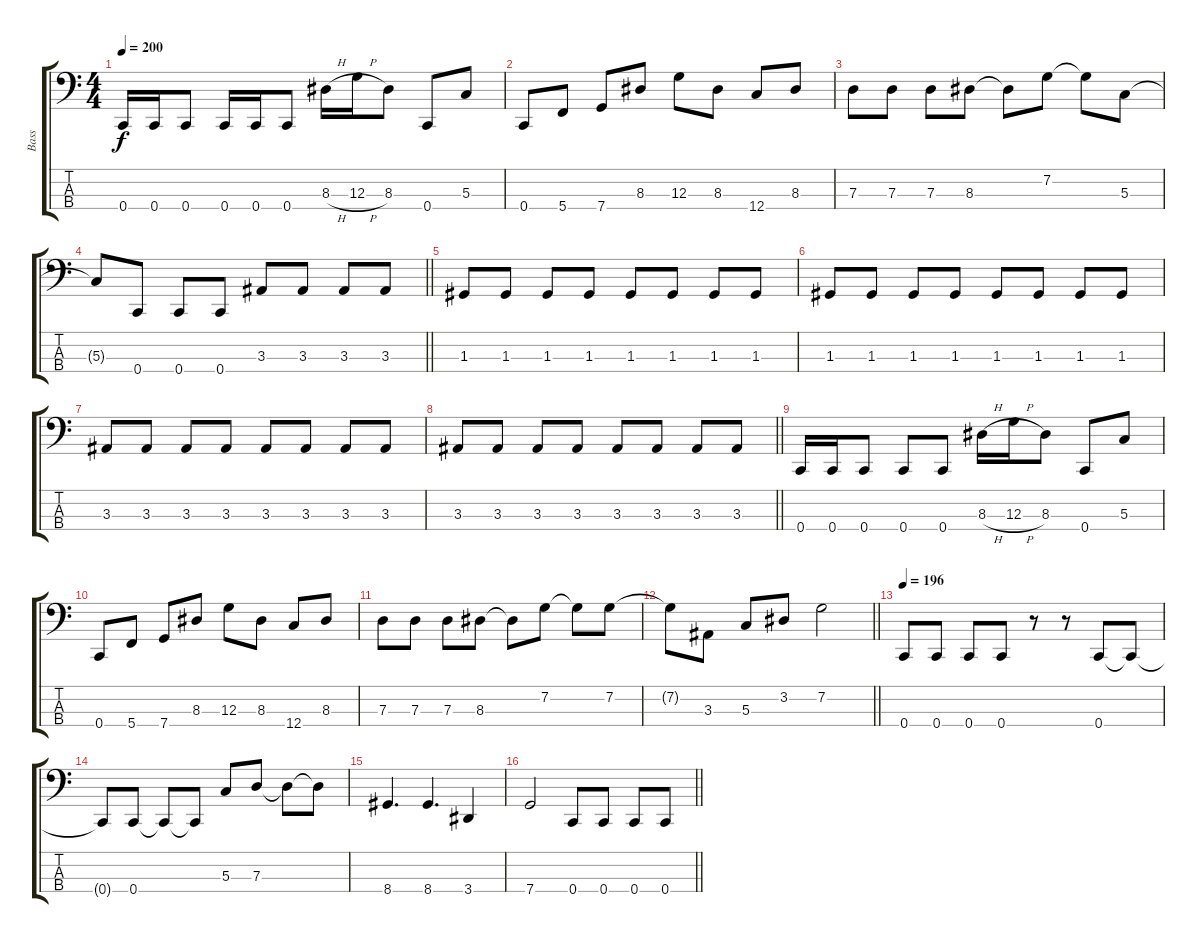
\track ("Bass" "Bass") {instrument electricbassfinger}
\staff {score tabs}
\tuning (F2 C2 G1 C1) {hide}
\ts (4 4)
\tempo 200
\clef f4
\ks c
0.4.16{dy f} 0.4.16 0.4.8 0.4.16 0.4.16 0.4.8 8.3{h}.16 12.3{h}.16 8.3.8 0.4.8 5.3.8 |
0.4.8 5.4.8 7.4.8 8.3.8 12.3.8 8.3.8 12.4.8 8.3.8 |
7.3.8 7.3.8 7.3.8 8.3.8 8.3{t}.8 7.2.8 7.2{t}.8 5.3.8 |
\barLineRight lightlight
5.3{t}.8 0.4.8 0.4.8 0.4.8 3.3.8 3.3.8 3.3.8 3.3.8 |
1.3.8 1.3.8 1.3.8 1.3.8 1.3.8 1.3.8 1.3.8 1.3.8 |
1.3.8 1.3.8 1.3.8 1.3.8 1.3.8 1.3.8 1.3.8 1.3.8 |
3.3.8 3.3.8 3.3.8 3.3.8 3.3.8 3.3.8 3.3.8 3.3.8 |
\barLineRight lightlight
3.3.8 3.3.8 3.3.8 3.3.8 3.3.8 3.3.8 3.3.8 3.3.8 |
0.4.16 0.4.16 0.4.8 0.4.8 0.4.8 8.3{h}.16 12.3{h}.16 8.3.8 0.4.8 5.3.8 |
0.4.8 5.4.8 7.4.8 8.3.8 12.3.8 8.3.8 12.4.8 8.3.8 |
7.3.8 7.3.8 7.3.8 8.3.8 8.3{t}.8 7.2.8 7.2{t}.8 7.2.8 |
\barLineRight lightlight
7.2{t}.8 3.3.8 5.3.8 3.2.8 7.2.2 |
\tempo 196
0.4.8 0.4.8 0.4.8 0.4.8 r.8 r.8 0.4.8 0.4{t}.8 |
0.4{t}.8 0.4.8 0.4{t}.8 0.4{t}.8 5.3.8 7.3.8 7.3{t}.8 7.3{t}.8 |
8.4.4{d} 8.4.4{d} 3.4.4 |
\barLineRight lightlight
7.4.2 0.4.8 0.4.8 0.4.8 0.4.8
